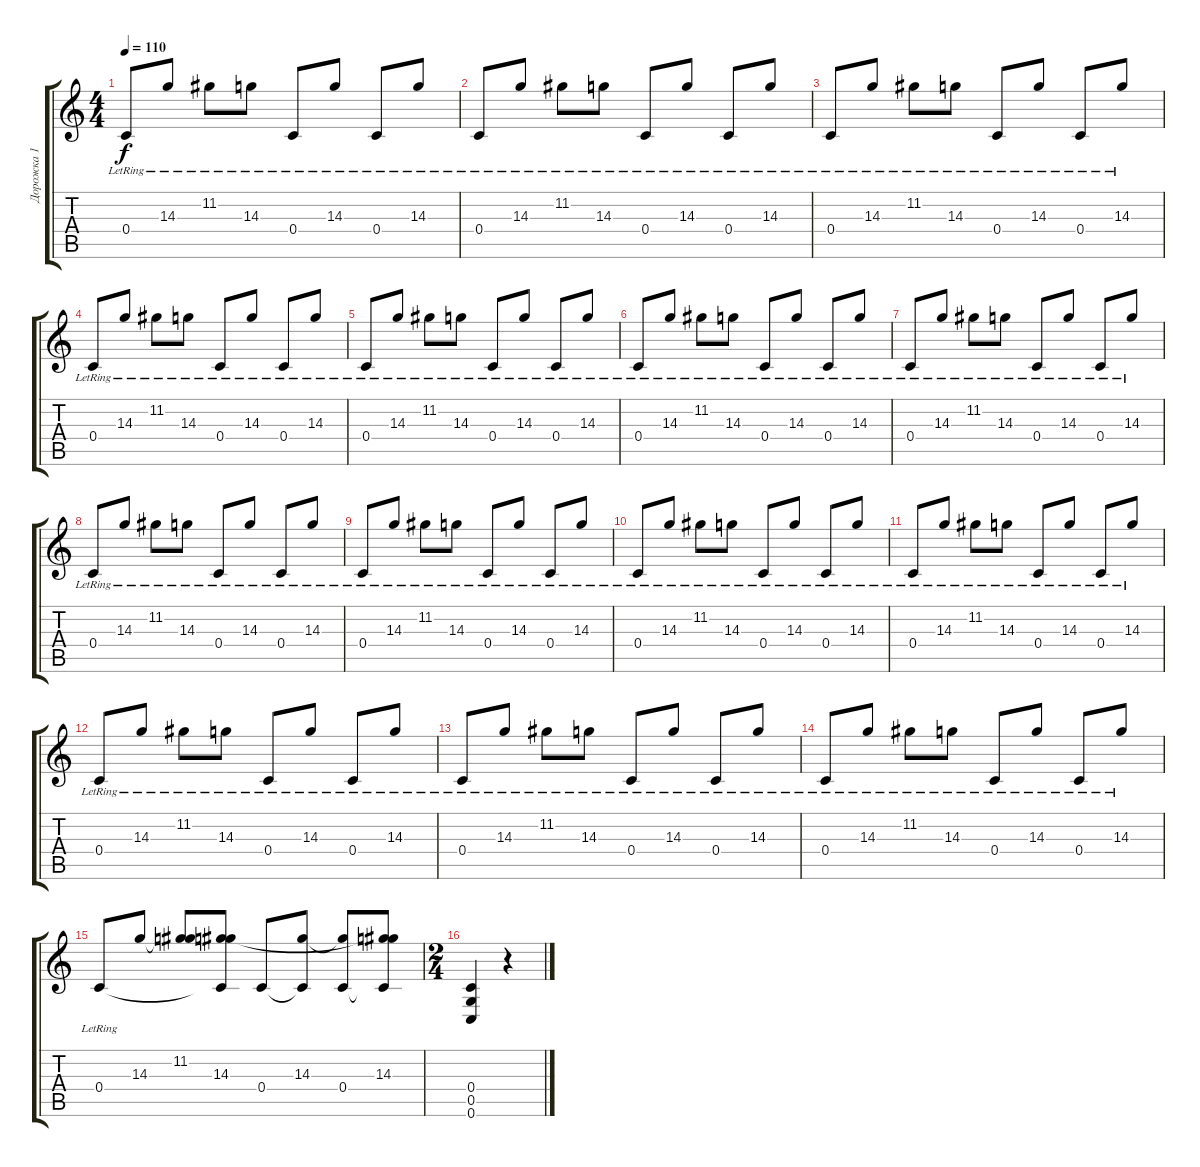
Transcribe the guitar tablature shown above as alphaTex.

\track ("Дорожка 1" "Дорожка 1") {instrument distortionguitar}
\staff {score tabs}
\tuning (D4 A3 F3 C3 G2 C2) {hide}
\ts (4 4)
\tempo 110
\clef g2
\ks c
0.4{lr}.8{dy f} 14.3{lr}.8 11.2{lr}.8 14.3{lr}.8 0.4{lr}.8 14.3{lr}.8 0.4{lr}.8 14.3{lr}.8 |
0.4{lr}.8 14.3{lr}.8 11.2{lr}.8 14.3{lr}.8 0.4{lr}.8 14.3{lr}.8 0.4{lr}.8 14.3{lr}.8 |
0.4{lr}.8 14.3{lr}.8 11.2{lr}.8 14.3{lr}.8 0.4{lr}.8 14.3{lr}.8 0.4{lr}.8 14.3{lr}.8 |
0.4{lr}.8 14.3{lr}.8 11.2{lr}.8 14.3{lr}.8 0.4{lr}.8 14.3{lr}.8 0.4{lr}.8 14.3{lr}.8 |
0.4{lr}.8 14.3{lr}.8 11.2{lr}.8 14.3{lr}.8 0.4{lr}.8 14.3{lr}.8 0.4{lr}.8 14.3{lr}.8 |
0.4{lr}.8 14.3{lr}.8 11.2{lr}.8 14.3{lr}.8 0.4{lr}.8 14.3{lr}.8 0.4{lr}.8 14.3{lr}.8 |
0.4{lr}.8 14.3{lr}.8 11.2{lr}.8 14.3{lr}.8 0.4{lr}.8 14.3{lr}.8 0.4{lr}.8 14.3{lr}.8 |
0.4{lr}.8 14.3{lr}.8 11.2{lr}.8 14.3{lr}.8 0.4{lr}.8 14.3{lr}.8 0.4{lr}.8 14.3{lr}.8 |
0.4{lr}.8 14.3{lr}.8 11.2{lr}.8 14.3{lr}.8 0.4{lr}.8 14.3{lr}.8 0.4{lr}.8 14.3{lr}.8 |
0.4{lr}.8 14.3{lr}.8 11.2{lr}.8 14.3{lr}.8 0.4{lr}.8 14.3{lr}.8 0.4{lr}.8 14.3{lr}.8 |
0.4{lr}.8 14.3{lr}.8 11.2{lr}.8 14.3{lr}.8 0.4{lr}.8 14.3{lr}.8 0.4{lr}.8 14.3{lr}.8 |
0.4{lr}.8 14.3{lr}.8 11.2{lr}.8 14.3{lr}.8 0.4{lr}.8 14.3{lr}.8 0.4{lr}.8 14.3{lr}.8 |
0.4{lr}.8 14.3{lr}.8 11.2{lr}.8 14.3{lr}.8 0.4{lr}.8 14.3{lr}.8 0.4{lr}.8 14.3{lr}.8 |
0.4{lr}.8 14.3{lr}.8 11.2{lr}.8 14.3{lr}.8 0.4{lr}.8 14.3{lr}.8 0.4{lr}.8 14.3{lr}.8 |
0.4{lr}.8 14.3.8 (11.2 14.3{t}).8 (11.2{t} 14.3 0.4{t}).8 0.4.8 (14.3 0.4{t}).8 (14.3{t} 0.4).8 (11.2{t} 14.3 0.4{t}).8 |
\ts (2 4)
(0.4 0.5 0.6).4 r.4
